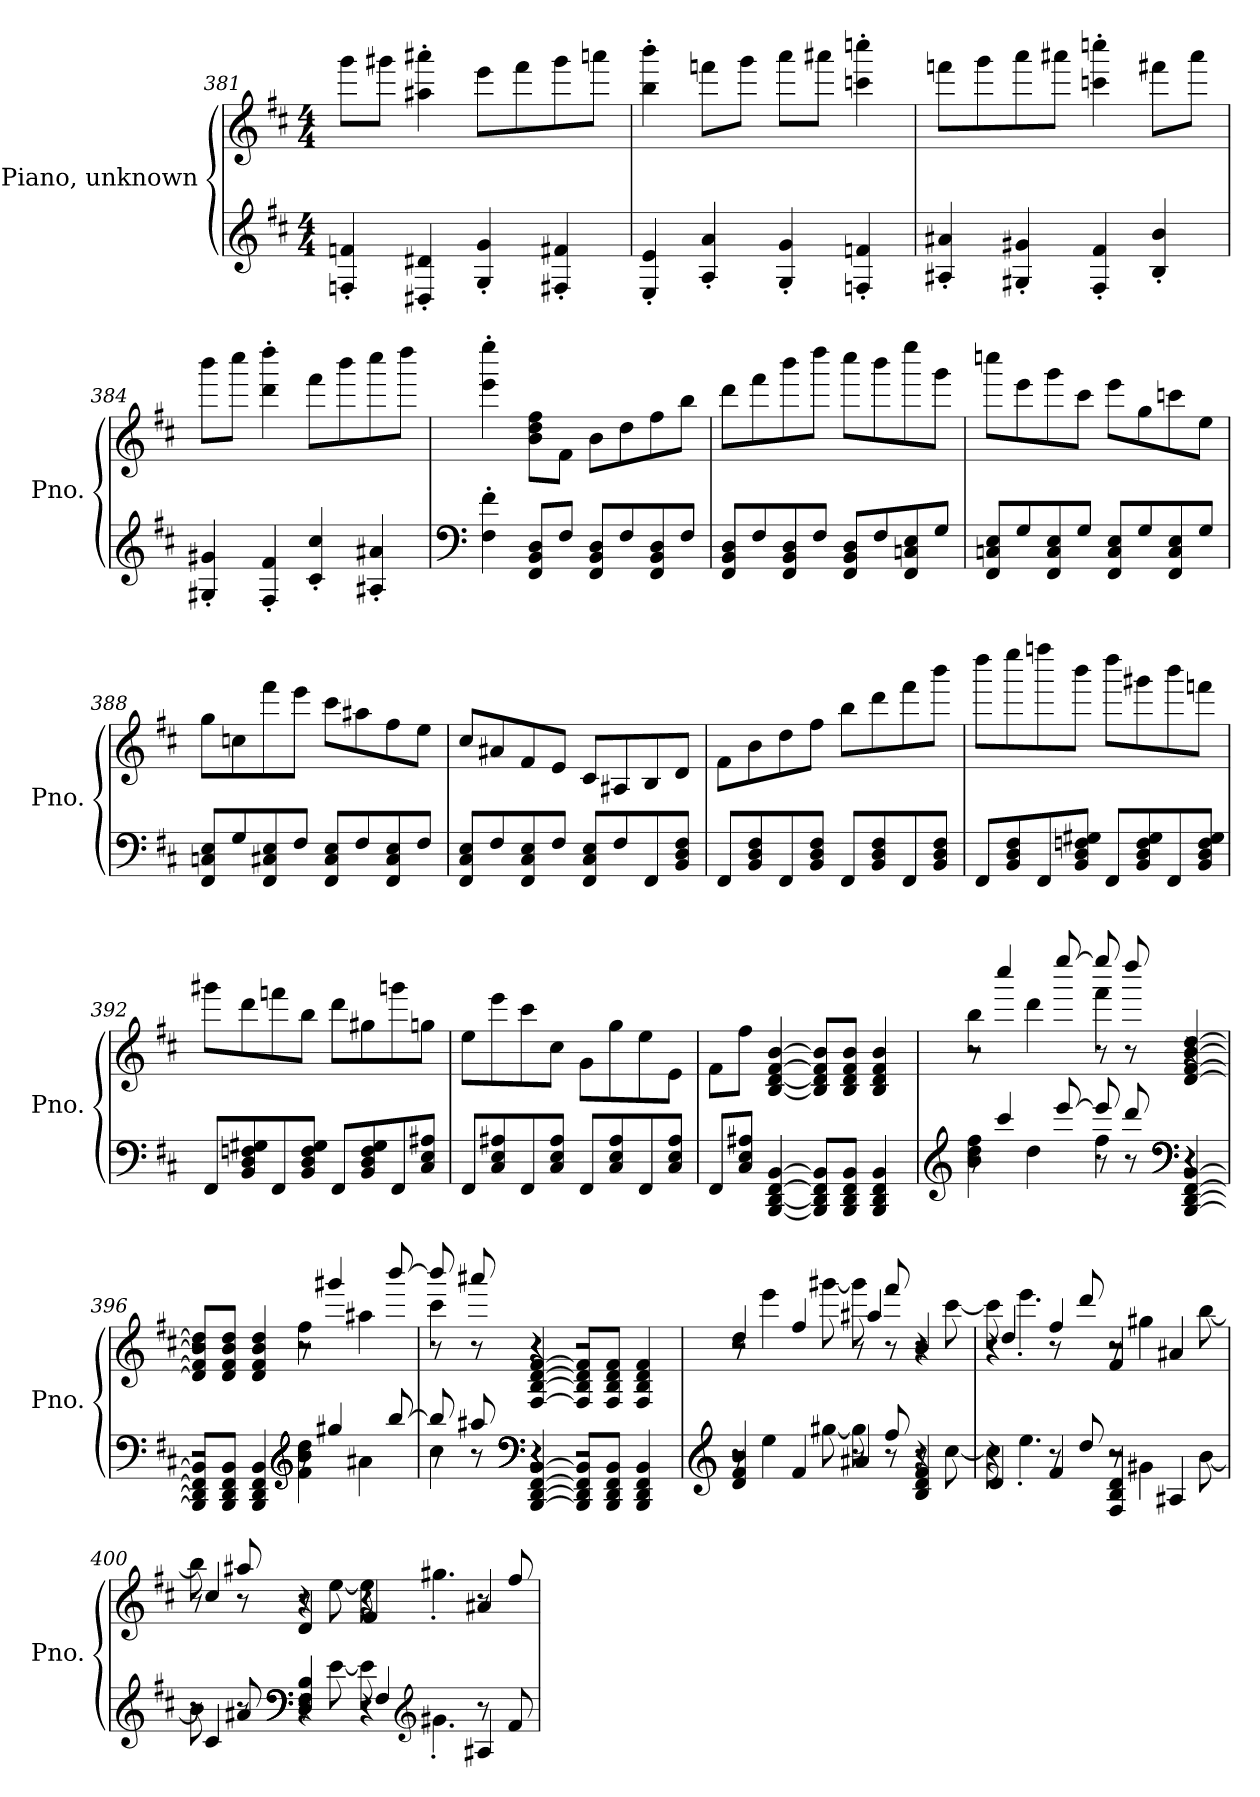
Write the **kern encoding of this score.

**kern	**kern
*part1	*part1
*staff2	*staff1
*I"Piano, unknown	*
*I'Pno.	*
*clefG2	*clefG2
*k[f#c#]	*k[f#c#]
*M4/4	*M4/4
=381	=381
4Fn/' 4fn/'	8ggg\L
.	8ggg#X\J
4D#X/' 4d#X/'	4aa#X\' 4aaa#X\'
4G/' 4g/'	8eee\L
.	8fff#\
4F#X/' 4f#X/'	8ggg#\
.	8aaan\J
=382	=382
4E/' 4e/'	4bb\' 4bbb\'
4A/' 4a/'	8fffn\L
.	8ggg\J
4G/' 4g/'	8aaa\L
.	8aaa#X\J
4Fn/' 4fn/'	4cccn\' 4ccccn\'
=383	=383
4A#X/' 4a#X/'	8fffn\L
.	8ggg\
4G#X/' 4g#X/'	8aaa\
.	8aaa#X\J
4F#/' 4f#/'	4cccn\' 4ccccn\'
4B/' 4b/'	8fff#X\L
.	8aaa#\J
!!LO:LB:g=z
=384	=384
4G#X/' 4g#X/'	8bbb\L
.	8cccc#\J
4F#/' 4f#/'	4ddd\' 4dddd\'
4c#/' 4cc#/'	8fff#\L
.	8bbb\
4A#X/' 4a#X/'	8cccc#\
.	8dddd\J
=385	=385
*clefF4	*
4F#\' 4f#\'	4eee\' 4eeee\'
8FF#/ 8BB/ 8D/L	8b\ 8dd\ 8ff#\L
8F#/J	8f#\J
8FF#/ 8BB/ 8D/L	8b\L
8F#/	8dd\
8FF#/ 8BB/ 8D/	8ff#\
8F#/J	8bb\J
=386	=386
8FF#/ 8BB/ 8D/L	8ddd\L
8F#/	8fff#\
8FF#/ 8BB/ 8D/	8bbb\
8F#/J	8dddd\J
8FF#/ 8BB/ 8D/L	8cccc#\L
8F#/	8bbb\
8FF#/ 8Cn/ 8E/	8eeee\
8G/J	8ggg\J
=387	=387
8FF#/ 8Cn/ 8E/L	8ccccn\L
8G/	8eee\
8FF#/ 8C/ 8E/	8ggg\
8G/J	8ccc#\J
8FF#/ 8C/ 8E/L	8eee\L
8G/	8gg\
8FF#/ 8C/ 8E/	8cccn\
8G/J	8ee\J
!!LO:LB:g=z
=388	=388
8FF#/ 8Cn/ 8E/L	8gg\L
8G/	8ccn\
8FF#/ 8C#X/ 8E/	8fff#\
8F#/J	8eee\J
8FF#/ 8C#/ 8E/L	8ccc#\L
8F#/	8aa#X\
8FF#/ 8C#/ 8E/	8ff#\
8F#/J	8ee\J
=389	=389
8FF#/ 8C#/ 8E/L	8cc#/L
8F#/	8a#X/
8FF#/ 8C#/ 8E/	8f#/
8F#/J	8e/J
8FF#/ 8C#/ 8E/L	8c#/L
8F#/	8A#X/
8FF#/	8B/
8BB/ 8D/ 8F#/J	8d/J
=390	=390
8FF#/L	8f#\L
8BB/ 8D/ 8F#/	8b\
8FF#/	8dd\
8BB/ 8D/ 8F#/J	8ff#\J
8FF#/L	8bb\L
8BB/ 8D/ 8F#/	8ddd\
8FF#/	8fff#\
8BB/ 8D/ 8F#/J	8bbb\J
!!LO:LB:g=z
=391	=391
8FF#/L	8dddd\L
8BB/ 8D/ 8F#/	8eeee\
8FF#/	8ffffn\
8BB/ 8D/ 8Fn/ 8G#X/J	8bbb\J
8FF#/L	8dddd\L
8BB/ 8D/ 8F/ 8G#/	8ggg#X\
8FF#/	8bbb\
8BB/ 8D/ 8F/ 8G#/J	8fffn\J
=392	=392
8FF#/L	8ggg#X\L
8BB/ 8D/ 8Fn/ 8G#X/	8ddd\
8FF#/	8fffn\
8BB/ 8D/ 8F/ 8G#/J	8bb\J
8FF#/L	8ddd\L
8BB/ 8D/ 8F/ 8G#/	8gg#X\
8FF#/	8gggn\
8C#/ 8E/ 8A#X/J	8ggn\J
=393	=393
8FF#/L	8ee\L
8C#/ 8E/ 8A#X/	8eee\
8FF#/	8ccc#\
8C#/ 8E/ 8A#/J	8cc#\J
8FF#/L	8g\L
8C#/ 8E/ 8A#/	8gg\
8FF#/	8ee\
8C#/ 8E/ 8A#/J	8e\J
!!LO:LB:g=z
=394	=394
8FF#/L	8f#\L
8C#/ 8E/ 8A#X/J	8ff#\J
[4BBB/ [4DD/ [4FF#/ [4BB/	[4B/ [4d/ [4f#/ [4b/
8BBB/] 8DD/] 8FF#/] 8BB/]L	8B/] 8d/] 8f#/] 8b/]L
8BBB/ 8DD/ 8FF#/ 8BB/J	8B/ 8d/ 8f#/ 8b/J
4BBB/ 4DD/ 4FF#/ 4BB/	4B/ 4d/ 4f#/ 4b/
=395	=395
*clefG2	*
*^	*^
*	*^	*	*^
8r	4b\ 4dd\ 4ff#\	2r	8r	4bb\	2r
4ccc#/	.	.	4cccc#/	.	.
.	4dd\	.	.	4ddd\	.
[8eee/	.	.	[8eeee/	.	.
8eee/]	4ff#\	8r	8eeee/]	4fff#\	8r
8r	.	8ddd/	8r	.	8dddd/
*clefF4	*	*	*	*	*
4r	4r	[4BBB/ [4DD/ [4FF#/ [4BB/	4r	4r	[4d/ [4f#/ [4b/ [4dd/
=396	=396	=396	=396	=396	=396
2r	2r	8BBB/] 8DD/] 8FF#/] 8BB/]L	2r	2r	8d/] 8f#/] 8b/] 8dd/]L
.	.	8BBB/ 8DD/ 8FF#/ 8BB/J	.	.	8d/ 8f#/ 8b/ 8dd/J
.	.	4BBB/ 4DD/ 4FF#/ 4BB/	.	.	4d/ 4f#/ 4b/ 4dd/
*clefG2	*	*	*	*	*
8r	4f#\ 4b\ 4dd\	2r	8r	4ff#\	2r
4gg#X/	.	.	4ggg#X/	.	.
.	4a#X\	.	.	4aa#X\	.
[8bb/	.	.	[8bbb/	.	.
!!LO:PB:g=z	!!	!!
=397	=397	=397	=397	=397	=397
8bb/]	4cc#\	8r	8bbb/]	4ccc#\	8r
8r	.	8aa#X/	8r	.	8aaa#X/
*clefF4	*	*	*	*	*
4r	4r	[4BBB/ [4DD/ [4FF#/ [4BB/	4r	4r	[4F#/ [4B/ [4d/ [4f#/
2r	2r	8BBB/] 8DD/] 8FF#/] 8BB/]L	2r	2r	8F#/] 8B/] 8d/] 8f#/]L
.	.	8BBB/ 8DD/ 8FF#/ 8BB/J	.	.	8F#/ 8B/ 8d/ 8f#/J
.	.	4BBB/ 4DD/ 4FF#/ 4BB/	.	.	4F#/ 4B/ 4d/ 4f#/
=398	=398	=398	=398	=398	=398
*clefG2	*	*	*	*	*
2r	8r	4d/ 4f#/ 4b/	2r	8r	4dd/
.	4ee\	.	.	4eee\	.
.	.	4f#/	.	.	4ff#/
.	[8gg#X\	.	.	[8ggg#X\	.
8r	8gg#\]	4a#X/	8r	8ggg#\]	4aa#X/
8ff#/	8r	.	8fff#/	8r	.
4r	8r	4B/ 4d/ 4f#/	4r	8r	4b/
.	[8cc#\	.	.	[8ccc#\	.
=399	=399	=399	=399	=399	=399
4r	8cc#\]	4d/	4r	8ccc#\]	4dd/
.	4.ee'\	.	.	4.eee'\	.
8r	.	4f#/	8r	.	4ff#/
8dd/	.	.	8ddd/	.	.
2r	8r	4F#/ 4B/ 4d/	2r	8r	4f#/
.	4g#X\	.	.	4gg#X\	.
.	.	4A#X/	.	.	4a#X/
.	[8b\	.	.	[8bb\	.
!!LO:LB:g=z	!!	!!
=400	=400	=400	=400	=400	=400
8r	8b\]	4c#/	8r	8bb\]	4cc#/
8a#X/	8r	.	8aa#X/	8r	.
*clefF4	*	*	*	*	*
4r	8r	4D/ 4F#/ 4B/	4r	8r	4d/
.	[8e\	.	.	[8ee\	.
4r	8e\]	4F#/	4r	8ee\]	4f#/
*clefG2	*	*	*	*	*
.	4.g#X'\	.	.	4.gg#X'\	.
8r	.	4A#X/	8r	.	4a#X/
8f#/	.	.	8ff#/	.	.
*v	*v	*v	*	*	*
*	*v	*v	*v
=	=
*-	*-
